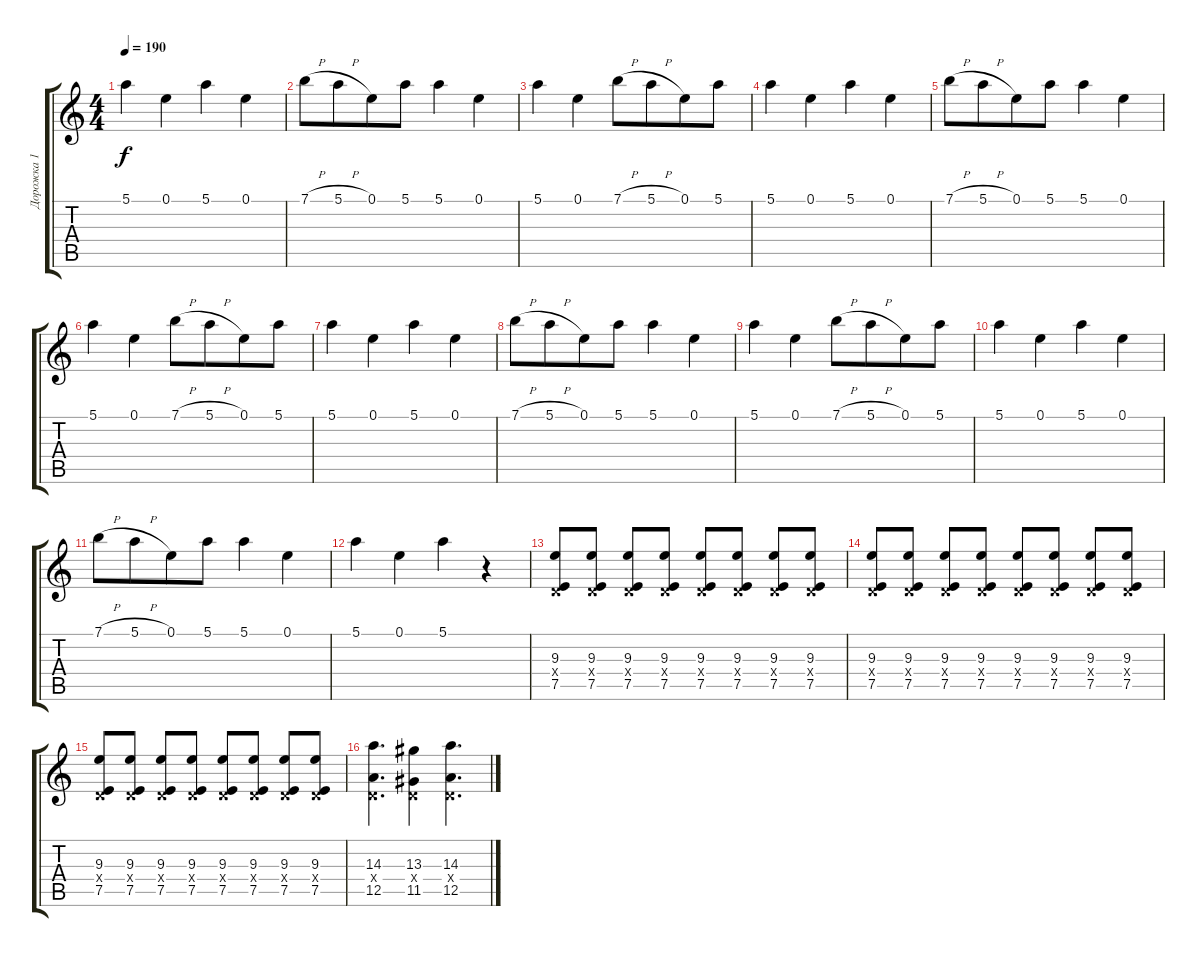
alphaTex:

\track ("Дорожка 1" "Дорожка 1") {instrument distortionguitar}
\staff {score tabs}
\tuning (E4 B3 G3 D3 A2 D2) {hide}
\ts (4 4)
\tempo 190
\clef g2
\ks c
5.1.4{dy f} 0.1.4 5.1.4 0.1.4 |
7.1{h}.8{beam merge} 5.1{h}.8{beam merge} 0.1.8{beam merge} 5.1.8 5.1.4 0.1.4 |
5.1.4 0.1.4 7.1{h}.8{beam merge} 5.1{h}.8{beam merge} 0.1.8{beam merge} 5.1.8 |
5.1.4 0.1.4 5.1.4 0.1.4 |
7.1{h}.8{beam merge} 5.1{h}.8{beam merge} 0.1.8{beam merge} 5.1.8 5.1.4 0.1.4 |
5.1.4 0.1.4 7.1{h}.8{beam merge} 5.1{h}.8{beam merge} 0.1.8{beam merge} 5.1.8 |
5.1.4 0.1.4 5.1.4 0.1.4 |
7.1{h}.8{beam merge} 5.1{h}.8{beam merge} 0.1.8{beam merge} 5.1.8 5.1.4 0.1.4 |
5.1.4 0.1.4 7.1{h}.8{beam merge} 5.1{h}.8{beam merge} 0.1.8{beam merge} 5.1.8 |
5.1.4 0.1.4 5.1.4 0.1.4 |
7.1{h}.8{beam merge} 5.1{h}.8{beam merge} 0.1.8{beam merge} 5.1.8 5.1.4 0.1.4 |
5.1.4 0.1.4 5.1.4 r.4 |
(9.3 0.4{x} 7.5).8 (9.3 0.4{x} 7.5).8 (9.3 0.4{x} 7.5).8 (9.3 0.4{x} 7.5).8 (9.3 0.4{x} 7.5).8 (9.3 0.4{x} 7.5).8 (9.3 0.4{x} 7.5).8 (9.3 0.4{x} 7.5).8 |
(9.3 0.4{x} 7.5).8 (9.3 0.4{x} 7.5).8 (9.3 0.4{x} 7.5).8 (9.3 0.4{x} 7.5).8 (9.3 0.4{x} 7.5).8 (9.3 0.4{x} 7.5).8 (9.3 0.4{x} 7.5).8 (9.3 0.4{x} 7.5).8 |
(9.3 0.4{x} 7.5).8 (9.3 0.4{x} 7.5).8 (9.3 0.4{x} 7.5).8 (9.3 0.4{x} 7.5).8 (9.3 0.4{x} 7.5).8 (9.3 0.4{x} 7.5).8 (9.3 0.4{x} 7.5).8 (9.3 0.4{x} 7.5).8 |
(14.3 0.4{x} 12.5).4{d} (13.3 0.4{x} 11.5).4 (14.3 0.4{x} 12.5).4{d}
